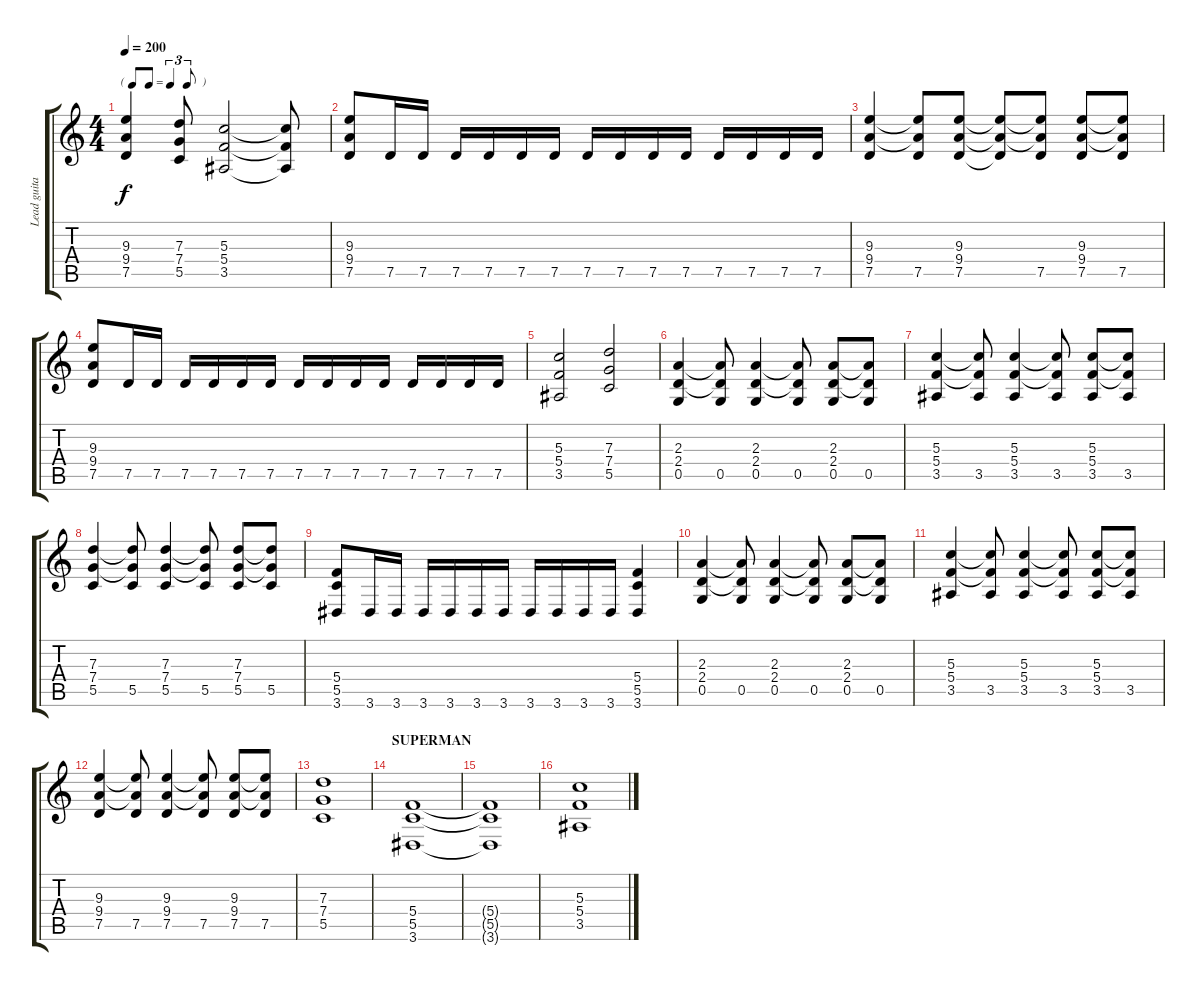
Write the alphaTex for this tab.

\track ("Lead guitar (dipshit)" "Lead guita") {instrument distortionguitar}
\staff {score tabs}
\tuning (Eb4 C4 G3 C3 G2 C2) {hide}
\ts (4 4)
\tf triplet8th
\tempo 200
\clef g2
\ks c
(9.3 9.4 7.5).4{dy f} (7.3 7.4 5.5).8 (5.3 5.4 3.5).2 (5.3{t} 5.4{t} 3.5{t}).8 |
(9.3 9.4 7.5).8 7.5.16 7.5.16 7.5.16 7.5.16 7.5.16 7.5.16 7.5.16 7.5.16 7.5.16 7.5.16 7.5.16 7.5.16 7.5.16 7.5.16 |
(9.3 9.4 7.5).4 (9.3{t} 9.4{t} 7.5).8 (9.3 9.4 7.5).8 (9.3{t} 9.4{t} 7.5{t}).8 (9.3{t} 9.4{t} 7.5).8 (9.3 9.4 7.5).8 (9.3{t} 9.4{t} 7.5).8 |
(9.3 9.4 7.5).8 7.5.16 7.5.16 7.5.16 7.5.16 7.5.16 7.5.16 7.5.16 7.5.16 7.5.16 7.5.16 7.5.16 7.5.16 7.5.16 7.5.16 |
(5.3 5.4 3.5).2 (7.3 7.4 5.5).2 |
(2.3 2.4 0.5).4 (2.3{t} 2.4{t} 0.5).8 (2.3 2.4 0.5).4 (2.3{t} 2.4{t} 0.5).8 (2.3 2.4 0.5).8 (2.3{t} 2.4{t} 0.5).8 |
(5.3 5.4 3.5).4 (5.3{t} 5.4{t} 3.5).8 (5.3 5.4 3.5).4 (5.3{t} 5.4{t} 3.5).8 (5.3 5.4 3.5).8 (5.3{t} 5.4{t} 3.5).8 |
(7.3 7.4 5.5).4 (7.3{t} 7.4{t} 5.5).8 (7.3 7.4 5.5).4 (7.3{t} 7.4{t} 5.5).8 (7.3 7.4 5.5).8 (7.3{t} 7.4{t} 5.5).8 |
(5.4 5.5 3.6).8 3.6.16 3.6.16 3.6.16 3.6.16 3.6.16 3.6.16 3.6.16 3.6.16 3.6.16 3.6.16 (5.4 5.5 3.6).4 |
(2.3 2.4 0.5).4 (2.3{t} 2.4{t} 0.5).8 (2.3 2.4 0.5).4 (2.3{t} 2.4{t} 0.5).8 (2.3 2.4 0.5).8 (2.3{t} 2.4{t} 0.5).8 |
(5.3 5.4 3.5).4 (5.3{t} 5.4{t} 3.5).8 (5.3 5.4 3.5).4 (5.3{t} 5.4{t} 3.5).8 (5.3 5.4 3.5).8 (5.3{t} 5.4{t} 3.5).8 |
(9.3 9.4 7.5).4 (9.3{t} 9.4{t} 7.5).8 (9.3 9.4 7.5).4 (9.3{t} 9.4{t} 7.5).8 (9.3 9.4 7.5).8 (9.3{t} 9.4{t} 7.5).8 |
(7.3 7.4 5.5).1 |
\section ("" "SUPERMAN")
(5.4 5.5 3.6).1 |
(5.4{t} 5.5{t} 3.6{t}).1 |
(5.3 5.4 3.5).1
